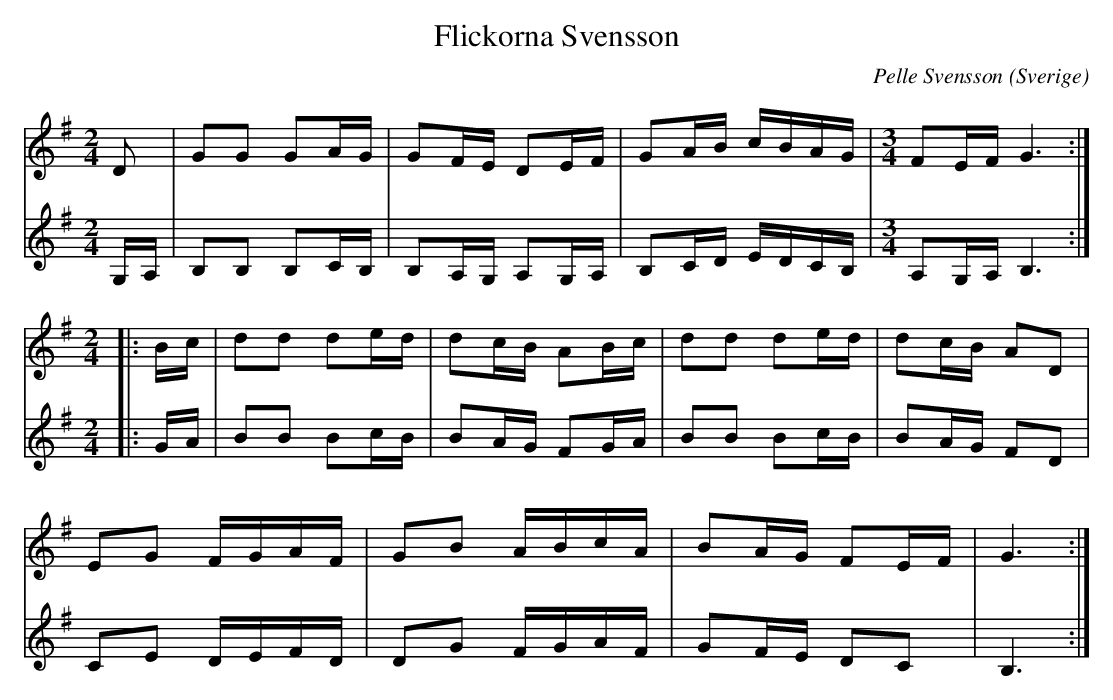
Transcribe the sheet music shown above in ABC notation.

X:1
T:Flickorna Svensson
C:Pelle Svensson
O:Sverige
M:2/4
L:1/16
K:G
V:1
D2 | G2G2 G2AG | G2FE D2EF | G2AB cBAG | [M:3/4] F2EF G6 :|
[M:2/4] \
|: Bc |\
d2d2 d2ed | d2cB A2Bc | d2d2 d2ed | d2cB A2D2 |
E2G2 FGAF | G2B2 ABcA | B2AG F2EF | G6 :|
V:2
G,A, | B,2B,2 B,2CB, | B,2A,G, A,2G,A, | B,2CD EDCB, | [M:3/4] A,2G,A, B,6 :|
[M:2/4] \
|: GA |\
B2B2 B2cB | B2AG F2GA | B2B2 B2cB | B2AG F2D2 |\
C2E2 DEFD | D2G2 FGAF | G2FE D2C2 | B,6 :|
